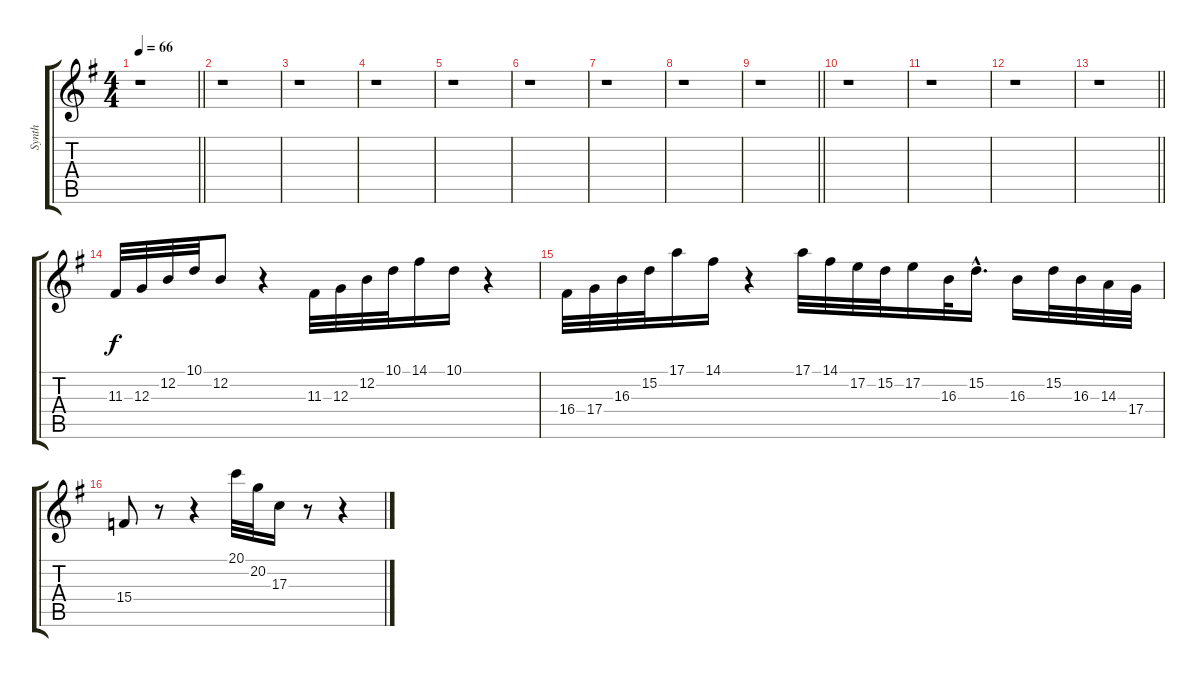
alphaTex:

\track ("Synth" "Synth") {instrument lead4chiff}
\staff {score tabs}
\tuning (E4 B3 G3 D3 A2 E2) {hide}
\ts (4 4)
\tempo 66
\clef g2
\barLineRight lightlight
\ks g
r.1{dy f} |
r.1 |
r.1 |
r.1 |
r.1 |
r.1 |
r.1 |
r.1 |
\barLineRight lightlight
r.1 |
r.1 |
r.1 |
r.1 |
\barLineRight lightlight
r.1 |
11.3.32 12.3.32 12.2.32 10.1.32 12.2.8 r.4 11.3.32 12.3.32 12.2.32 10.1.32 14.1.16 10.1.16 r.4 |
16.4.32 17.4.32 16.3.32 15.2.32 17.1.16 14.1.16 r.4 17.1.32 14.1.32 17.2.32 15.2.32 17.2.16 16.3.32 15.2{hac}.16{d} 16.3.16 15.2.32 16.3.32 14.3.32 17.4.32 |
15.4.8 r.8 r.4 20.1.32 20.2.32 17.3.16 r.8 r.4
